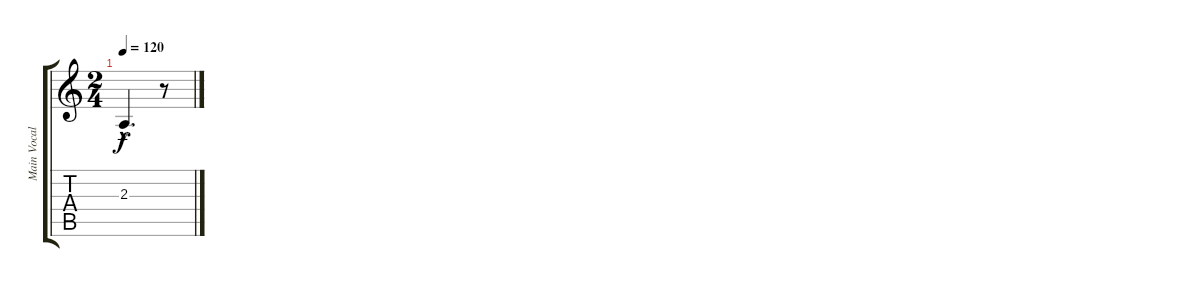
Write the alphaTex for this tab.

\track ("Main Vocal" "Main Vocal") {instrument trumpet}
\staff {score tabs}
\tuning (E4 B3 G3 D3 A2 E2) {hide}
\ts (2 4)
\tempo 120
\clef g2
\ks c
2.3{hac t}.4{d dy f volume 10} r.8
